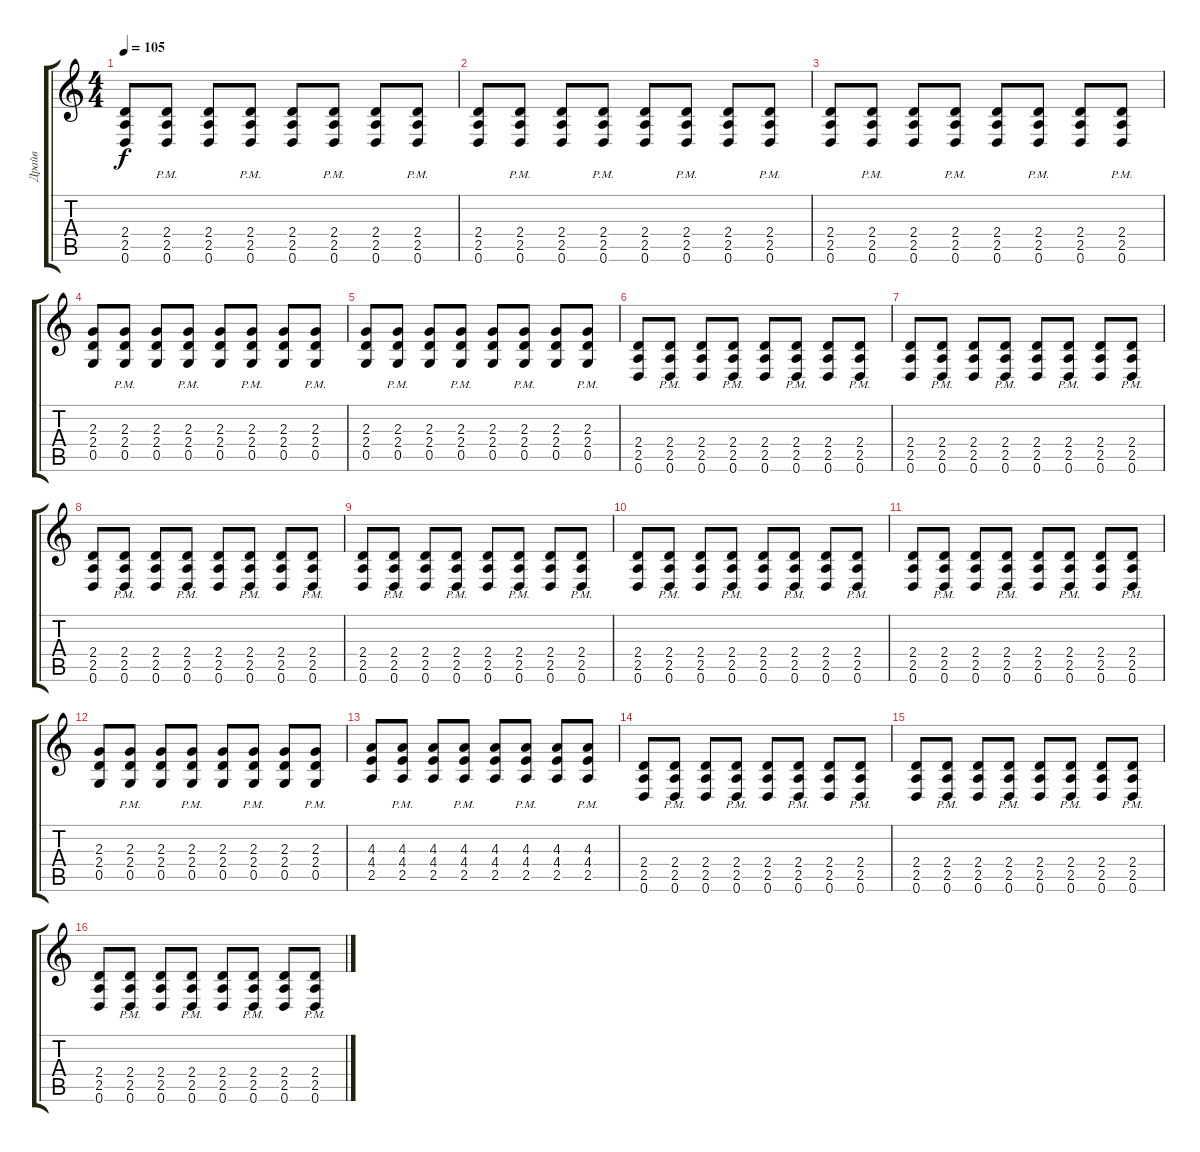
\track ("Драйв" "Драйв") {instrument overdrivenguitar}
\staff {score tabs}
\tuning (D4 A3 F3 C3 G2 D2) {hide}
\ts (4 4)
\tempo 105
\clef g2
\ks c
(2.4 2.5 0.6).8{dy f} (2.4{pm} 2.5{pm} 0.6{pm}).8 (2.4 2.5 0.6).8 (2.4{pm} 2.5{pm} 0.6{pm}).8 (2.4 2.5 0.6).8 (2.4{pm} 2.5{pm} 0.6{pm}).8 (2.4 2.5 0.6).8 (2.4{pm} 2.5{pm} 0.6{pm}).8 |
(2.4 2.5 0.6).8 (2.4{pm} 2.5{pm} 0.6{pm}).8 (2.4 2.5 0.6).8 (2.4{pm} 2.5{pm} 0.6{pm}).8 (2.4 2.5 0.6).8 (2.4{pm} 2.5{pm} 0.6{pm}).8 (2.4 2.5 0.6).8 (2.4{pm} 2.5{pm} 0.6{pm}).8 |
(2.4 2.5 0.6).8 (2.4{pm} 2.5{pm} 0.6{pm}).8 (2.4 2.5 0.6).8 (2.4{pm} 2.5{pm} 0.6{pm}).8 (2.4 2.5 0.6).8 (2.4{pm} 2.5{pm} 0.6{pm}).8 (2.4 2.5 0.6).8 (2.4{pm} 2.5{pm} 0.6{pm}).8 |
(2.3 2.4 0.5).8 (2.3{pm} 2.4{pm} 0.5{pm}).8 (2.3 2.4 0.5).8 (2.3{pm} 2.4{pm} 0.5{pm}).8 (2.3 2.4 0.5).8 (2.3{pm} 2.4{pm} 0.5{pm}).8 (2.3 2.4 0.5).8 (2.3{pm} 2.4{pm} 0.5{pm}).8 |
(2.3 2.4 0.5).8 (2.3{pm} 2.4{pm} 0.5{pm}).8 (2.3 2.4 0.5).8 (2.3{pm} 2.4{pm} 0.5{pm}).8 (2.3 2.4 0.5).8 (2.3{pm} 2.4{pm} 0.5{pm}).8 (2.3 2.4 0.5).8 (2.3{pm} 2.4{pm} 0.5{pm}).8 |
(2.4 2.5 0.6).8 (2.4{pm} 2.5{pm} 0.6{pm}).8 (2.4 2.5 0.6).8 (2.4{pm} 2.5{pm} 0.6{pm}).8 (2.4 2.5 0.6).8 (2.4{pm} 2.5{pm} 0.6{pm}).8 (2.4 2.5 0.6).8 (2.4{pm} 2.5{pm} 0.6{pm}).8 |
(2.4 2.5 0.6).8 (2.4{pm} 2.5{pm} 0.6{pm}).8 (2.4 2.5 0.6).8 (2.4{pm} 2.5{pm} 0.6{pm}).8 (2.4 2.5 0.6).8 (2.4{pm} 2.5{pm} 0.6{pm}).8 (2.4 2.5 0.6).8 (2.4{pm} 2.5{pm} 0.6{pm}).8 |
(2.4 2.5 0.6).8 (2.4{pm} 2.5{pm} 0.6{pm}).8 (2.4 2.5 0.6).8 (2.4{pm} 2.5{pm} 0.6{pm}).8 (2.4 2.5 0.6).8 (2.4{pm} 2.5{pm} 0.6{pm}).8 (2.4 2.5 0.6).8 (2.4{pm} 2.5{pm} 0.6{pm}).8 |
(2.4 2.5 0.6).8 (2.4{pm} 2.5{pm} 0.6{pm}).8 (2.4 2.5 0.6).8 (2.4{pm} 2.5{pm} 0.6{pm}).8 (2.4 2.5 0.6).8 (2.4{pm} 2.5{pm} 0.6{pm}).8 (2.4 2.5 0.6).8 (2.4{pm} 2.5{pm} 0.6{pm}).8 |
(2.4 2.5 0.6).8 (2.4{pm} 2.5{pm} 0.6{pm}).8 (2.4 2.5 0.6).8 (2.4{pm} 2.5{pm} 0.6{pm}).8 (2.4 2.5 0.6).8 (2.4{pm} 2.5{pm} 0.6{pm}).8 (2.4 2.5 0.6).8 (2.4{pm} 2.5{pm} 0.6{pm}).8 |
(2.4 2.5 0.6).8 (2.4{pm} 2.5{pm} 0.6{pm}).8 (2.4 2.5 0.6).8 (2.4{pm} 2.5{pm} 0.6{pm}).8 (2.4 2.5 0.6).8 (2.4{pm} 2.5{pm} 0.6{pm}).8 (2.4 2.5 0.6).8 (2.4{pm} 2.5{pm} 0.6{pm}).8 |
(2.3 2.4 0.5).8 (2.3{pm} 2.4{pm} 0.5{pm}).8 (2.3 2.4 0.5).8 (2.3{pm} 2.4{pm} 0.5{pm}).8 (2.3 2.4 0.5).8 (2.3{pm} 2.4{pm} 0.5{pm}).8 (2.3 2.4 0.5).8 (2.3{pm} 2.4{pm} 0.5{pm}).8 |
(4.3 4.4 2.5).8 (4.3{pm} 4.4{pm} 2.5{pm}).8 (4.3 4.4 2.5).8 (4.3{pm} 4.4{pm} 2.5{pm}).8 (4.3 4.4 2.5).8 (4.3{pm} 4.4{pm} 2.5{pm}).8 (4.3 4.4 2.5).8 (4.3{pm} 4.4{pm} 2.5{pm}).8 |
(2.4 2.5 0.6).8 (2.4{pm} 2.5{pm} 0.6{pm}).8 (2.4 2.5 0.6).8 (2.4{pm} 2.5{pm} 0.6{pm}).8 (2.4 2.5 0.6).8 (2.4{pm} 2.5{pm} 0.6{pm}).8 (2.4 2.5 0.6).8 (2.4{pm} 2.5{pm} 0.6{pm}).8 |
(2.4 2.5 0.6).8 (2.4{pm} 2.5{pm} 0.6{pm}).8 (2.4 2.5 0.6).8 (2.4{pm} 2.5{pm} 0.6{pm}).8 (2.4 2.5 0.6).8 (2.4{pm} 2.5{pm} 0.6{pm}).8 (2.4 2.5 0.6).8 (2.4{pm} 2.5{pm} 0.6{pm}).8 |
(2.4 2.5 0.6).8 (2.4{pm} 2.5{pm} 0.6{pm}).8 (2.4 2.5 0.6).8 (2.4{pm} 2.5{pm} 0.6{pm}).8 (2.4 2.5 0.6).8 (2.4{pm} 2.5{pm} 0.6{pm}).8 (2.4 2.5 0.6).8 (2.4{pm} 2.5{pm} 0.6{pm}).8
